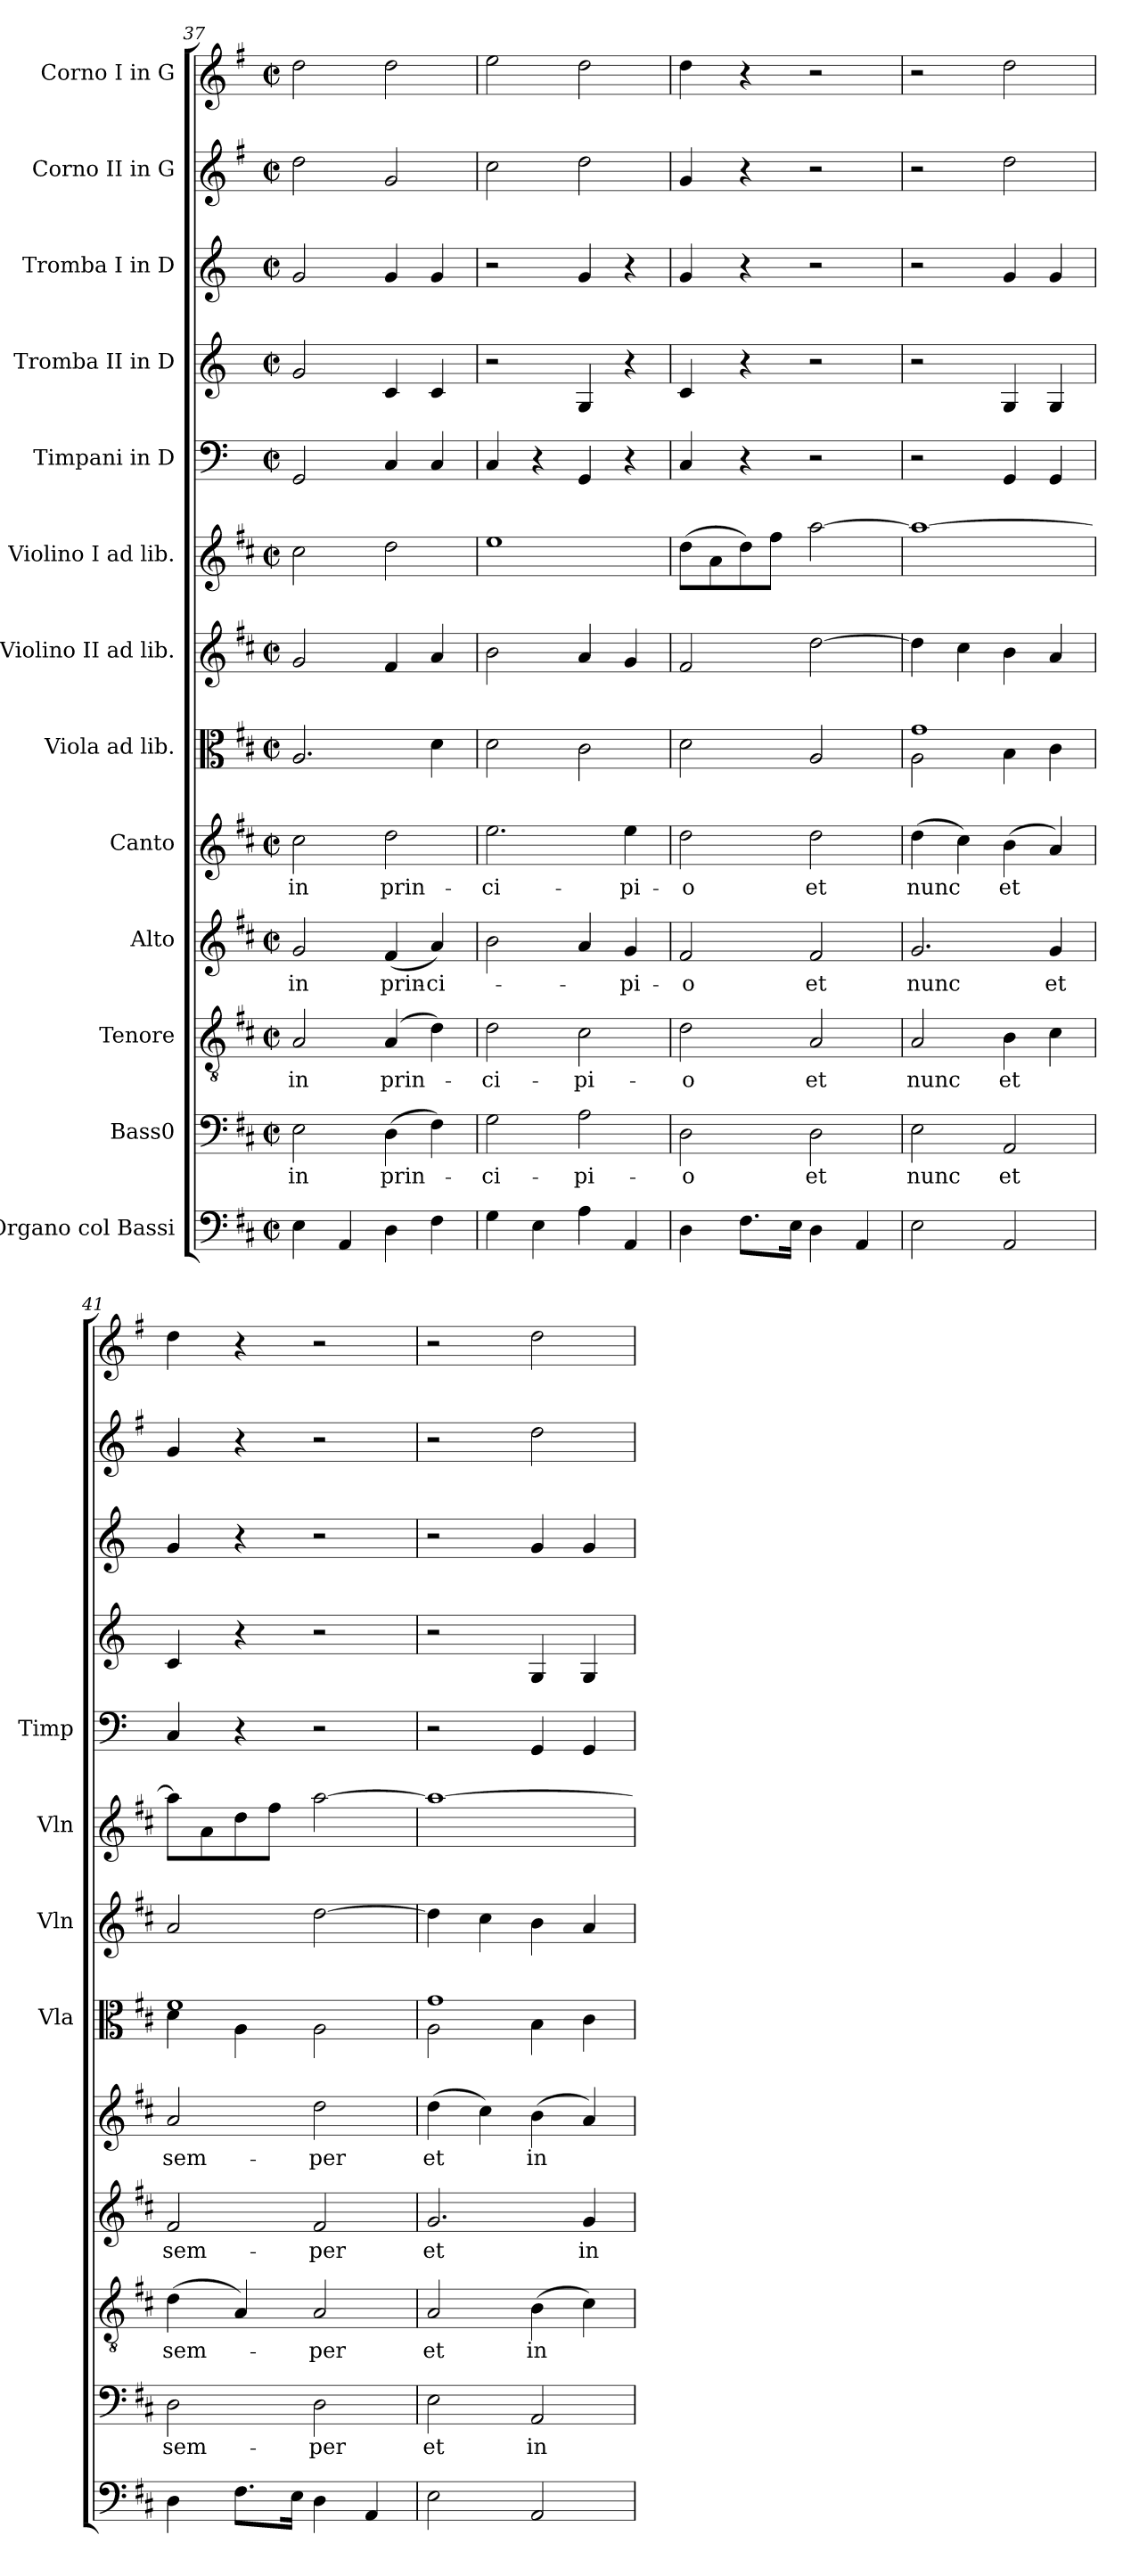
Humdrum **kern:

**kern	**kern	**text	**kern	**text	**kern	**text	**kern	**text	**kern	**kern	**kern	**kern	**kern	**kern	**kern	**kern
*part13	*part12	*part12	*part11	*part11	*part10	*part10	*part9	*part9	*part8	*part7	*part6	*part5	*part4	*part3	*part2	*part1
*staff13	*staff12	*staff12	*staff11	*staff11	*staff10	*staff10	*staff9	*staff9	*staff8	*staff7	*staff6	*staff5	*staff4	*staff3	*staff2	*staff1
*I"Organo col Bassi	*I"Bass0	*	*I"Tenore	*	*I"Alto	*	*I"Canto	*	*I"Viola ad lib.	*I"Violino II ad lib.	*I"Violino I ad lib.	*I"Timpani in D	*I"Tromba II in D	*I"Tromba I in D	*I"Corno II in G	*I"Corno I in G
*	*	*	*	*	*	*	*	*	*I'Vla	*I'Vln	*I'Vln	*I'Timp	*	*	*	*
*clefF4	*clefF4	*	*clefGv2	*	*clefG2	*	*clefG2	*	*clefC3	*clefG2	*clefG2	*clefF4	*clefG2	*clefG2	*clefG2	*clefG2
*	*	*	*	*	*	*	*	*	*	*	*	*ITrd-1c-2	*ITrd-1c-2	*ITrd-1c-2	*ITrd3c5	*ITrd3c5
*k[f#c#]	*k[f#c#]	*	*k[f#c#]	*	*k[f#c#]	*	*k[f#c#]	*	*k[f#c#]	*k[f#c#]	*k[f#c#]	*k[f#c#]	*k[f#c#]	*k[f#c#]	*k[f#c#]	*k[f#c#]
*M2/2	*M2/2	*	*M2/2	*	*M2/2	*	*M2/2	*	*M2/2	*M2/2	*M2/2	*M2/2	*M2/2	*M2/2	*M2/2	*M2/2
*met(c|)	*met(c|)	*	*met(c|)	*	*met(c|)	*	*met(c|)	*	*met(c|)	*met(c|)	*met(c|)	*met(c|)	*met(c|)	*met(c|)	*met(c|)	*met(c|)
=37	=37	=37	=37	=37	=37	=37	=37	=37	=37	=37	=37	=37	=37	=37	=37	=37
!	!	!LO:LY:b	!	!LO:LY:b	!	!LO:LY:b	!	!LO:LY:b	!	!	!	!	!	!	!	!
4E\	2E\	in	2A/	in	2g/	in	2cc#\	in	2.A/	2g/	2cc#\	2AA/	2a/	2a/	2a\	2a\
4AA/	.	.	.	.	.	.	.	.	.	.	.	.	.	.	.	.
!	!	!LO:LY:b	!	!LO:LY:b	!	!LO:LY:b	!	!LO:LY:b	!	!	!	!	!	!	!	!
4D\	(4D\	prin-	(4A/	prin-	(4f#/	prin-	2dd\	prin-	.	4f#/	2dd\	4D/	4d/	4a/	2d/	2a\
!	!	!	!	!	!	!LO:LY:b	!	!	!	!	!	!	!	!	!	!
4F#\	4F#\)	.	4d\)	.	4a/)	-ci-	.	.	4d\	4a/	.	4D/	4d/	4a/	.	.
!!LO:PB:g=z
=38	=38	=38	=38	=38	=38	=38	=38	=38	=38	=38	=38	=38	=38	=38	=38	=38
!	!	!LO:LY:b	!	!LO:LY:b	!	!	!	!LO:LY:b	!	!	!	!	!	!	!	!
4G\	2G\	-ci-	2d\	-ci-	2b\	.	2.ee\	-ci-	2d\	2b\	1ee	4D/	2r	2r	2g\	2b\
4E\	.	.	.	.	.	.	.	.	.	.	.	4r	.	.	.	.
!	!	!LO:LY:b	!	!LO:LY:b	!	!	!	!	!	!	!	!	!	!	!	!
4A\	2A\	-pi-	2c#\	-pi-	4a/	.	.	.	2c#\	4a/	.	4AA/	4A/	4a/	2a\	2a\
!	!	!	!	!	!	!LO:LY:b	!	!LO:LY:b	!	!	!	!	!	!	!	!
4AA/	.	.	.	.	4g/	-pi-	4ee\	-pi-	.	4g/	.	4r	4r	4r	.	.
=39	=39	=39	=39	=39	=39	=39	=39	=39	=39	=39	=39	=39	=39	=39	=39	=39
!	!	!LO:LY:b	!	!LO:LY:b	!	!LO:LY:b	!	!LO:LY:b	!	!	!	!	!	!	!	!
4D\	2D\	-o	2d\	-o	2f#/	-o	2dd\	-o	2d\	2f#/	(8dd\L	4D/	4d/	4a/	4d/	4a\
.	.	.	.	.	.	.	.	.	.	.	8a\	.	.	.	.	.
8.F#\L	.	.	.	.	.	.	.	.	.	.	8dd\)	4r	4r	4r	4r	4r
.	.	.	.	.	.	.	.	.	.	.	8ff#\J	.	.	.	.	.
16E\Jk	.	.	.	.	.	.	.	.	.	.	.	.	.	.	.	.
!	!	!LO:LY:b	!	!LO:LY:b	!	!LO:LY:b	!	!LO:LY:b	!	!	!	!	!	!	!	!
4D\	2D\	et	2A/	et	2f#/	et	2dd\	et	2A/	[2dd\	[2aa\	2r	2r	2r	2r	2r
4AA/	.	.	.	.	.	.	.	.	.	.	.	.	.	.	.	.
=40	=40	=40	=40	=40	=40	=40	=40	=40	=40	=40	=40	=40	=40	=40	=40	=40
!	!	!LO:LY:b	!	!LO:LY:b	!	!LO:LY:b	!	!LO:LY:b	!	!	!	!	!	!	!	!
*	*	*	*	*	*	*	*	*	*^	*	*	*	*	*	*	*
2E\	2E\	nunc	2A/	nunc	2.g/	nunc	(4dd\	nunc	1g	2A\	4dd\]	1aa_	2r	2r	2r	2r	2r
.	.	.	.	.	.	.	4cc#\)	.	.	.	4cc#\	.	.	.	.	.	.
!	!	!LO:LY:b	!	!LO:LY:b	!	!	!	!LO:LY:b	!	!	!	!	!	!	!	!	!
2AA/	2AA/	et	4B\	et	.	.	(4b\	et	.	4B\	4b\	.	4AA/	4A/	4a/	2a\	2a\
!	!	!	!	!	!	!LO:LY:b	!	!	!	!	!	!	!	!	!	!	!
.	.	.	4c#\	.	4g/	et	4a/)	.	.	4c#\	4a/	.	4AA/	4A/	4a/	.	.
=41	=41	=41	=41	=41	=41	=41	=41	=41	=41	=41	=41	=41	=41	=41	=41	=41	=41
!	!	!LO:LY:b	!	!LO:LY:b	!	!LO:LY:b	!	!LO:LY:b	!	!	!	!	!	!	!	!	!
4D\	2D\	sem-	(4d\	sem-	2f#/	sem-	2a/	sem-	1f#	4d\	2a/	8aa\L]	4D/	4d/	4a/	4d/	4a\
.	.	.	.	.	.	.	.	.	.	.	.	8a\	.	.	.	.	.
8.F#\L	.	.	4A/)	.	.	.	.	.	.	4A\	.	8dd\	4r	4r	4r	4r	4r
.	.	.	.	.	.	.	.	.	.	.	.	8ff#\J	.	.	.	.	.
16E\Jk	.	.	.	.	.	.	.	.	.	.	.	.	.	.	.	.	.
!	!	!LO:LY:b	!	!LO:LY:b	!	!LO:LY:b	!	!LO:LY:b	!	!	!	!	!	!	!	!	!
4D\	2D\	-per	2A/	-per	2f#/	-per	2dd\	-per	.	2A\	[2dd\	[2aa\	2r	2r	2r	2r	2r
4AA/	.	.	.	.	.	.	.	.	.	.	.	.	.	.	.	.	.
=42	=42	=42	=42	=42	=42	=42	=42	=42	=42	=42	=42	=42	=42	=42	=42	=42	=42
!	!	!LO:LY:b	!	!LO:LY:b	!	!LO:LY:b	!	!LO:LY:b	!	!	!	!	!	!	!	!	!
2E\	2E\	et	2A/	et	2.g/	et	(4dd\	et	1g	2A\	4dd\]	1aa_	2r	2r	2r	2r	2r
.	.	.	.	.	.	.	4cc#\)	.	.	.	4cc#\	.	.	.	.	.	.
!	!	!LO:LY:b	!	!LO:LY:b	!	!	!	!LO:LY:b	!	!	!	!	!	!	!	!	!
2AA/	2AA/	in	(4B\	in	.	.	(4b\	in	.	4B\	4b\	.	4AA/	4A/	4a/	2a\	2a\
!	!	!	!	!	!	!LO:LY:b	!	!	!	!	!	!	!	!	!	!	!
.	.	.	4c#\)	.	4g/	in	4a/)	.	.	4c#\	4a/	.	4AA/	4A/	4a/	.	.
*	*	*	*	*	*	*	*	*	*v	*v	*	*	*	*	*	*	*
=	=	=	=	=	=	=	=	=	=	=	=	=	=	=	=	=
*-	*-	*-	*-	*-	*-	*-	*-	*-	*-	*-	*-	*-	*-	*-	*-	*-
